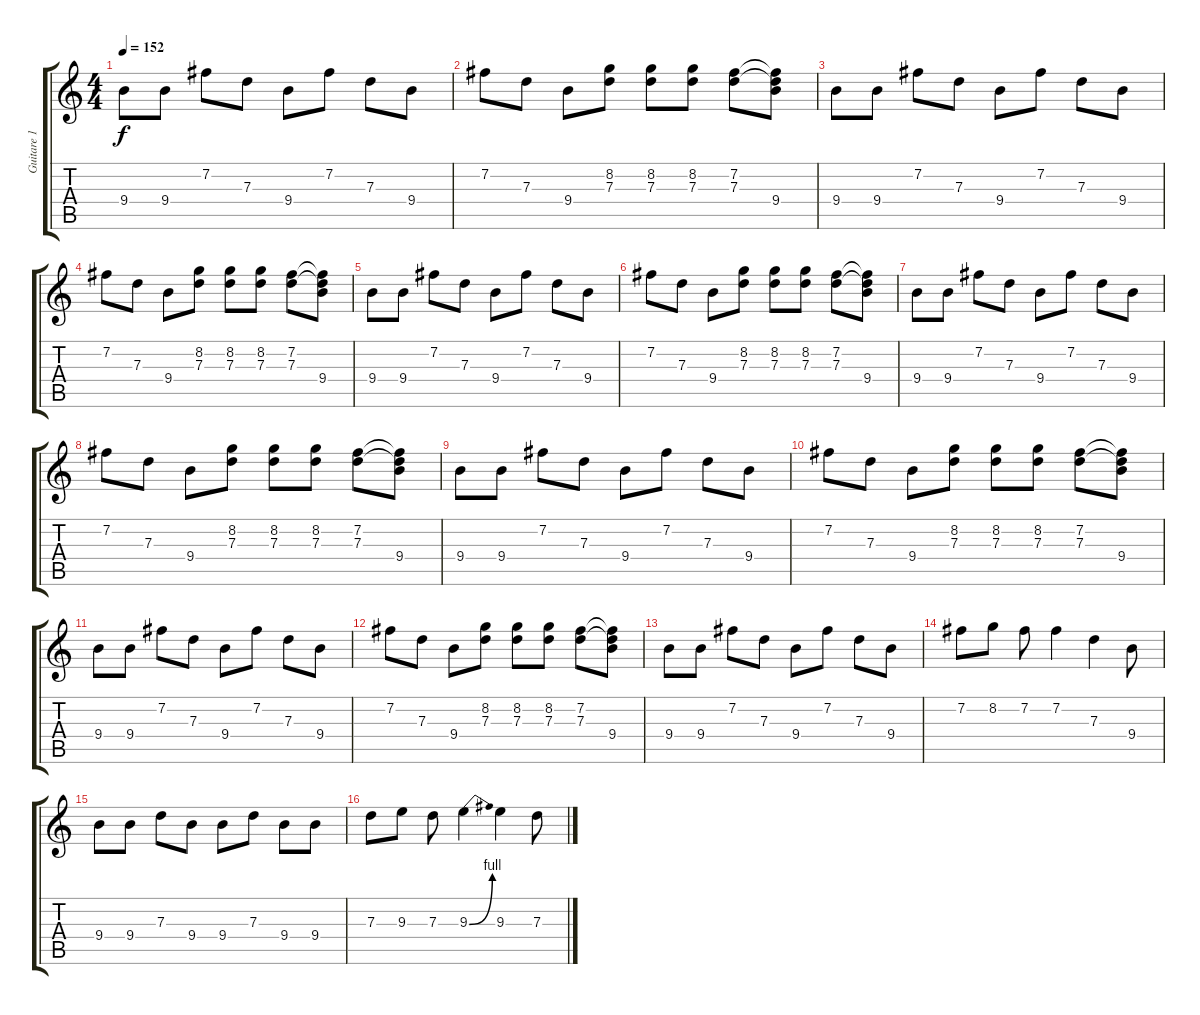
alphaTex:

\track ("Guitare 1" "Guitare 1") {instrument overdrivenguitar}
\staff {score tabs}
\tuning (E4 B3 G3 D3 A2 E2) {hide}
\ts (4 4)
\tempo 152
\clef g2
\ks c
9.4.8{dy f} 9.4.8 7.2.8 7.3.8 9.4.8 7.2.8 7.3.8 9.4.8 |
7.2.8 7.3.8 9.4.8 (8.2 7.3).8 (8.2 7.3).8 (8.2 7.3).8 (7.2 7.3).8 (7.2{t} 7.3{t} 9.4).8 |
9.4.8 9.4.8 7.2.8 7.3.8 9.4.8 7.2.8 7.3.8 9.4.8 |
7.2.8 7.3.8 9.4.8 (8.2 7.3).8 (8.2 7.3).8 (8.2 7.3).8 (7.2 7.3).8 (7.2{t} 7.3{t} 9.4).8 |
9.4.8 9.4.8 7.2.8 7.3.8 9.4.8 7.2.8 7.3.8 9.4.8 |
7.2.8 7.3.8 9.4.8 (8.2 7.3).8 (8.2 7.3).8 (8.2 7.3).8 (7.2 7.3).8 (7.2{t} 7.3{t} 9.4).8 |
9.4.8 9.4.8 7.2.8 7.3.8 9.4.8 7.2.8 7.3.8 9.4.8 |
7.2.8 7.3.8 9.4.8 (8.2 7.3).8 (8.2 7.3).8 (8.2 7.3).8 (7.2 7.3).8 (7.2{t} 7.3{t} 9.4).8 |
9.4.8 9.4.8 7.2.8 7.3.8 9.4.8 7.2.8 7.3.8 9.4.8 |
7.2.8 7.3.8 9.4.8 (8.2 7.3).8 (8.2 7.3).8 (8.2 7.3).8 (7.2 7.3).8 (7.2{t} 7.3{t} 9.4).8 |
9.4.8 9.4.8 7.2.8 7.3.8 9.4.8 7.2.8 7.3.8 9.4.8 |
7.2.8 7.3.8 9.4.8 (8.2 7.3).8 (8.2 7.3).8 (8.2 7.3).8 (7.2 7.3).8 (7.2{t} 7.3{t} 9.4).8 |
9.4.8 9.4.8 7.2.8 7.3.8 9.4.8 7.2.8 7.3.8 9.4.8 |
7.2.8 8.2.8 7.2.8 7.2.4 7.3.4 9.4.8 |
9.4.8 9.4.8 7.3.8 9.4.8 9.4.8 7.3.8 9.4.8 9.4.8 |
7.3.8 9.3.8 7.3.8 9.3{be (bend 0 0 60 4)}.4 9.3.4 7.3.8
